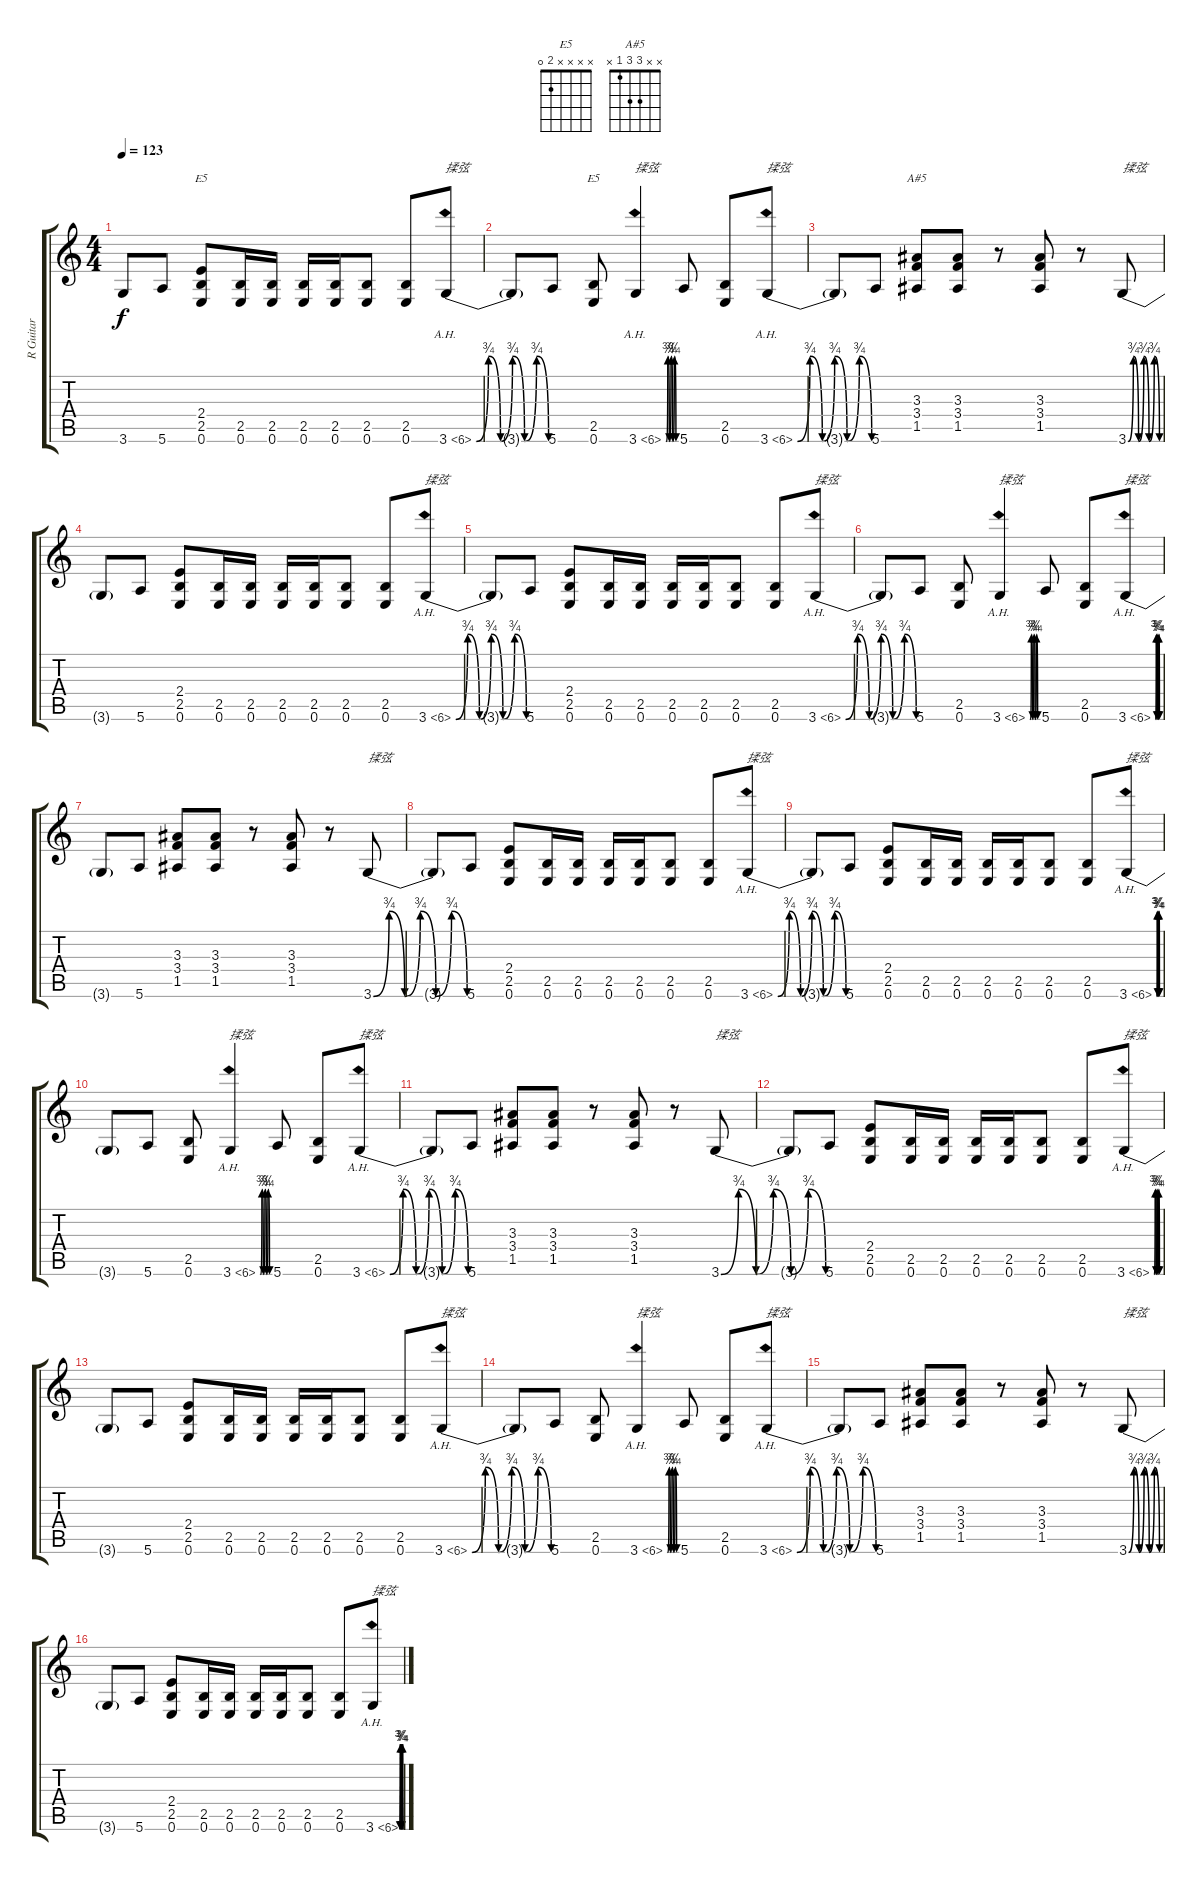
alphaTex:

\track ("R Guitar" "R Guitar") {instrument distortionguitar}
\staff {score tabs}
\tuning (E4 B3 G3 D3 A2 E2) {hide}
\chord ("E5" x x x 2 2 0)
\chord ("E5" x x x x 2 0)
\chord ("A#5" x x 3 3 1 x)
\ts (4 4)
\tempo 123
\clef g2
\ks c
3.6{t}.8{dy f} 5.6.8 (2.4 2.5 0.6).8{ch "E5"} (2.5 0.6).16 (2.5 0.6).16 (2.5 0.6).16 (2.5 0.6).16 (2.5 0.6).8 (2.5 0.6).8 3.6{be (custom 0 0 10 3 20 0 30 3 40 0 50 3 60 0) ah 3}.8{txt "揉弦"} |
3.6{t}.8 5.6.8 (2.5 0.6).8{ch "E5"} 3.6{be (custom 0 0 10 3 19 0 30 3 40 0 50 3 60 0) ah 3}.4{txt "揉弦"} 5.6.8 (2.5 0.6).8 3.6{be (custom 0 0 10 3 20 0 30 3 40 0 50 3 60 0) ah 3}.8{txt "揉弦"} |
3.6{t}.8 5.6.8 (3.3 3.4 1.5).8{ch "A#5"} (3.3 3.4 1.5).8 r.8 (3.3 3.4 1.5).8 r.8 3.6{be (custom 0 0 10 3 20 0 30 3 40 0 50 3 60 0)}.8{txt "揉弦"} |
3.6{t}.8 5.6.8 (2.4 2.5 0.6).8 (2.5 0.6).16 (2.5 0.6).16 (2.5 0.6).16 (2.5 0.6).16 (2.5 0.6).8 (2.5 0.6).8 3.6{be (custom 0 0 10 3 20 0 30 3 40 0 50 3 60 0) ah 3}.8{txt "揉弦"} |
3.6{t}.8 5.6.8 (2.4 2.5 0.6).8 (2.5 0.6).16 (2.5 0.6).16 (2.5 0.6).16 (2.5 0.6).16 (2.5 0.6).8 (2.5 0.6).8 3.6{be (custom 0 0 10 3 20 0 30 3 40 0 50 3 60 0) ah 3}.8{txt "揉弦"} |
3.6{t}.8 5.6.8 (2.5 0.6).8 3.6{be (custom 0 0 10 3 19 0 30 3 40 0 50 3 60 0) ah 3}.4{txt "揉弦"} 5.6.8 (2.5 0.6).8 3.6{be (custom 0 0 10 3 20 0 30 3 40 0 50 3 60 0) ah 3}.8{txt "揉弦"} |
3.6{t}.8 5.6.8 (3.3 3.4 1.5).8 (3.3 3.4 1.5).8 r.8 (3.3 3.4 1.5).8 r.8 3.6{be (custom 0 0 10 3 20 0 30 3 40 0 50 3 60 0)}.8{txt "揉弦"} |
3.6{t}.8 5.6.8 (2.4 2.5 0.6).8 (2.5 0.6).16 (2.5 0.6).16 (2.5 0.6).16 (2.5 0.6).16 (2.5 0.6).8 (2.5 0.6).8 3.6{be (custom 0 0 10 3 20 0 30 3 40 0 50 3 60 0) ah 3}.8{txt "揉弦"} |
3.6{t}.8 5.6.8 (2.4 2.5 0.6).8 (2.5 0.6).16 (2.5 0.6).16 (2.5 0.6).16 (2.5 0.6).16 (2.5 0.6).8 (2.5 0.6).8 3.6{be (custom 0 0 10 3 20 0 30 3 40 0 50 3 60 0) ah 3}.8{txt "揉弦"} |
3.6{t}.8 5.6.8 (2.5 0.6).8 3.6{be (custom 0 0 10 3 19 0 30 3 40 0 50 3 60 0) ah 3}.4{txt "揉弦"} 5.6.8 (2.5 0.6).8 3.6{be (custom 0 0 10 3 20 0 30 3 40 0 50 3 60 0) ah 3}.8{txt "揉弦"} |
3.6{t}.8 5.6.8 (3.3 3.4 1.5).8 (3.3 3.4 1.5).8 r.8 (3.3 3.4 1.5).8 r.8 3.6{be (custom 0 0 10 3 20 0 30 3 40 0 50 3 60 0)}.8{txt "揉弦"} |
3.6{t}.8 5.6.8 (2.4 2.5 0.6).8 (2.5 0.6).16 (2.5 0.6).16 (2.5 0.6).16 (2.5 0.6).16 (2.5 0.6).8 (2.5 0.6).8 3.6{be (custom 0 0 10 3 20 0 30 3 40 0 50 3 60 0) ah 3}.8{txt "揉弦"} |
3.6{t}.8 5.6.8 (2.4 2.5 0.6).8 (2.5 0.6).16 (2.5 0.6).16 (2.5 0.6).16 (2.5 0.6).16 (2.5 0.6).8 (2.5 0.6).8 3.6{be (custom 0 0 10 3 20 0 30 3 40 0 50 3 60 0) ah 3}.8{txt "揉弦"} |
3.6{t}.8 5.6.8 (2.5 0.6).8 3.6{be (custom 0 0 10 3 19 0 30 3 40 0 50 3 60 0) ah 3}.4{txt "揉弦"} 5.6.8 (2.5 0.6).8 3.6{be (custom 0 0 10 3 20 0 30 3 40 0 50 3 60 0) ah 3}.8{txt "揉弦"} |
3.6{t}.8 5.6.8 (3.3 3.4 1.5).8 (3.3 3.4 1.5).8 r.8 (3.3 3.4 1.5).8 r.8 3.6{be (custom 0 0 10 3 20 0 30 3 40 0 50 3 60 0)}.8{txt "揉弦"} |
3.6{t}.8 5.6.8 (2.4 2.5 0.6).8 (2.5 0.6).16 (2.5 0.6).16 (2.5 0.6).16 (2.5 0.6).16 (2.5 0.6).8 (2.5 0.6).8 3.6{be (custom 0 0 10 3 20 0 30 3 40 0 50 3 60 0) ah 3}.8{txt "揉弦"}
